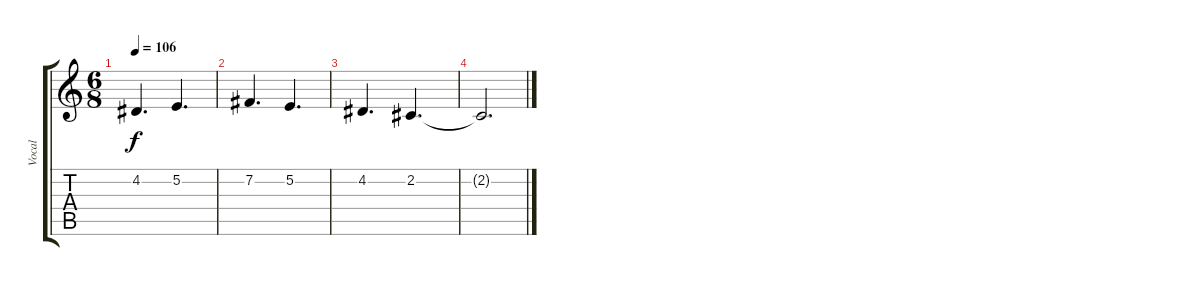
\track ("Vocal" "Vocal") {instrument acousticgrandpiano}
\staff {score tabs}
\tuning (E4 B3 G3 D3 A2 E2) {hide}
\ts (6 8)
\tempo 106
\clef g2
\ks c
4.2.4{d dy f} 5.2.4{d} |
7.2.4{d} 5.2.4{d} |
4.2.4{d} 2.2.4{d} |
2.2{t}.2{d}
